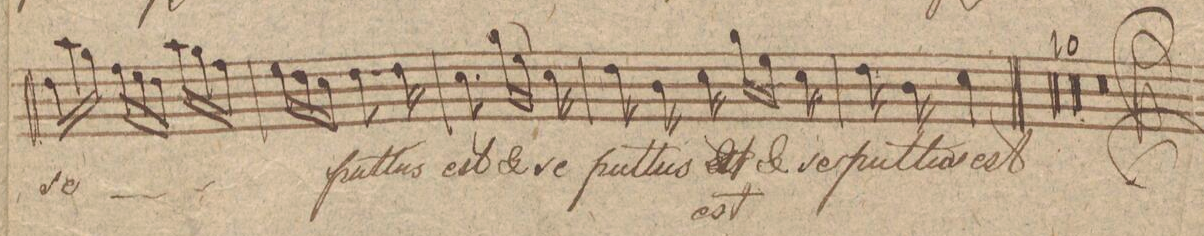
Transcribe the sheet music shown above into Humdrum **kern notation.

**kern	**text	**dynam
*I"Canto	*	*
*clefC1	*	*
*k[f#c#g#]	*	*
*met(c)	*	*
*M3/8	*	*
24b\LL	-se-	.
24ff#\	.	.
24ee\JJ	.	.
24dd\LL	.	.
24cc#\	.	.
24b\JJ	.	.
24ff#\LL	.	.
24ee\	.	.
24dd\JJ	.	.
=130	=130	=130
24cc#\LL	.	.
24b\	.	.
24a\JJ	.	.
8.b\	-pul-	.
16b\	-tus	.
=131	=131	=131
8.a\	est	.
(16ee\LL	&	.
16cc#\)JJ	.	.
16a\	se-	.
=132	=132	=132
16b\	-pul-	.
16g#\	-tus	.
16a\	est	.
16ee\LL	&	.
16cc#\JJ	.	.
16a\	-se-	.
=133	=133	=133
16b\	-pul-	.
16g#\	-tus	.
4a\	est	.
=134	=134	=134
1.r	.	.
=135	=135	=135
=136	=136	=136
=137	=137	=137
=138	=138	=138
1.r	.	.
=139	=139	=139
=140	=140	=140
=141	=141	=141
=142	=142	=142
2.r	.	.
=143	=143	=143
==144	==144	==144
*k[f#c#g#d#]	*	*
*M4/4	*	*
*met(c)	*	*
*mmet(c)	*	*
*-	*-	*-
